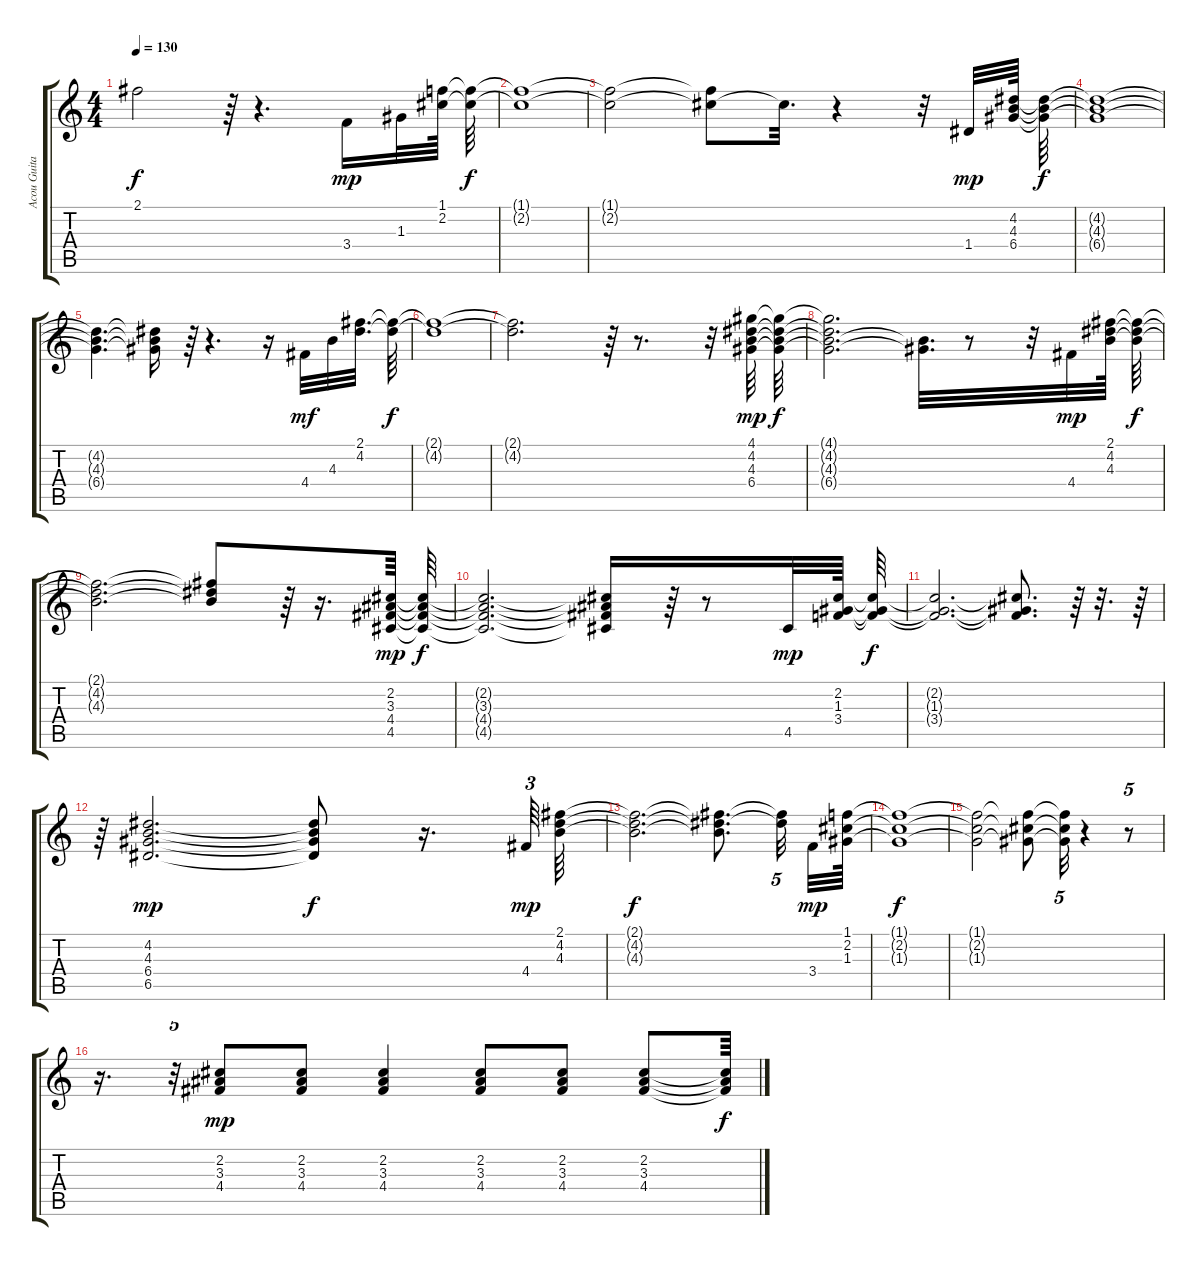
\track ("Acou Guitar" "Acou Guita") {instrument acousticguitarsteel}
\staff {score tabs}
\tuning (E4 B3 G3 D3 A2 E2) {hide}
\ts (4 4)
\tempo 130
\clef g2
\ks c
2.1{t}.2{dy f} r.64 r.4{d} 3.4.16{dy mp} 1.3.32 (1.1 2.2).64 (1.1{t} 2.2{t}).64{dy f} |
(1.1{t} 2.2{t}).1 |
(1.1{t} 2.2{t}).2 (1.1{t} 2.2{t}).8 2.2{t}.32{d} r.4 r.32 1.4.32{dy mp} (4.2 4.3 6.4).64 (4.2{t} 4.3{t} 6.4{t}).64{dy f} |
(4.2{t} 4.3{t} 6.4{t}).1 |
(4.2{t} 4.3{t} 6.4{t}).4{d} (4.2{t} 4.3{t} 6.4{t}).16 r.64 r.4{d} r.16 4.4.32{dy mf} 4.3.32 (2.1 4.2).32{d} (2.1{t} 4.2{t}).64{dy f} |
(2.1{t} 4.2{t}).1 |
(2.1{t} 4.2{t}).2{d} r.64 r.8{d} r.32 (4.1 4.2 4.3 6.4).64{dy mp} (4.1{t} 4.2{t} 4.3{t} 6.4{t}).64{dy f} |
(4.1{t} 4.2{t} 4.3{t} 6.4{t}).2{d} (4.3{t} 6.4{t}).32{d} r.8 r.32 4.4.32{dy mp} (2.1 4.2 4.3).64 (2.1{t} 4.2{t} 4.3{t}).64{dy f} |
(2.1{t} 4.2{t} 4.3{t}).2{d} (2.1{t} 4.2{t} 4.3{t}).8 r.64 r.16{d} (2.2 3.3 4.4 4.5).64{dy mp} (2.2{t} 3.3{t} 4.4{t} 4.5{t}).64{dy f} |
(2.2{t} 3.3{t} 4.4{t} 4.5{t}).2{d} (2.2{t} 3.3{t} 4.4{t} 4.5{t}).16 r.64 r.8 4.5.32{dy mp} (2.2 1.3 3.4).64 (2.2{t} 1.3{t} 3.4{t}).64{dy f} |
(2.2{t} 1.3{t} 3.4{t}).2{d} (2.2{t} 1.3{t} 3.4{t}).8{d} r.64 r.32{d} r.64 |
r.64 (4.2 4.3 6.4 6.5).2{d dy mp} (4.2{t} 4.3{t} 6.4{t} 6.5{t}).8{dy f} r.16{d} 4.4.64{tu (3 2) dy mp} (2.1 4.2 4.3).64 |
(2.1{t} 4.2{t} 4.3{t}).2{d dy f} (2.1{t} 4.2{t} 4.3{t}).8{d} (2.1{t} 4.2{t}).32{tu (5 4)} 3.4.32{dy mp} (1.1 2.2 1.3).64 |
(1.1{t} 2.2{t} 1.3{t}).1{dy f} |
(1.1{t} 2.2{t} 1.3{t}).2 (1.1{t} 2.2{t} 1.3{t}).8 (1.1{t} 2.2{t} 1.3{t}).32{tu (5 4)} r.4 r.8{tu (5 4)} |
r.16{d} r.32{tu (5 4)} (2.2 3.3 4.4).8{dy mp} (2.2 3.3 4.4).8 (2.2 3.3 4.4).4 (2.2 3.3 4.4).8 (2.2 3.3 4.4).8 (2.2 3.3 4.4).8 (2.2{t} 3.3{t} 4.4{t}).64{dy f}
